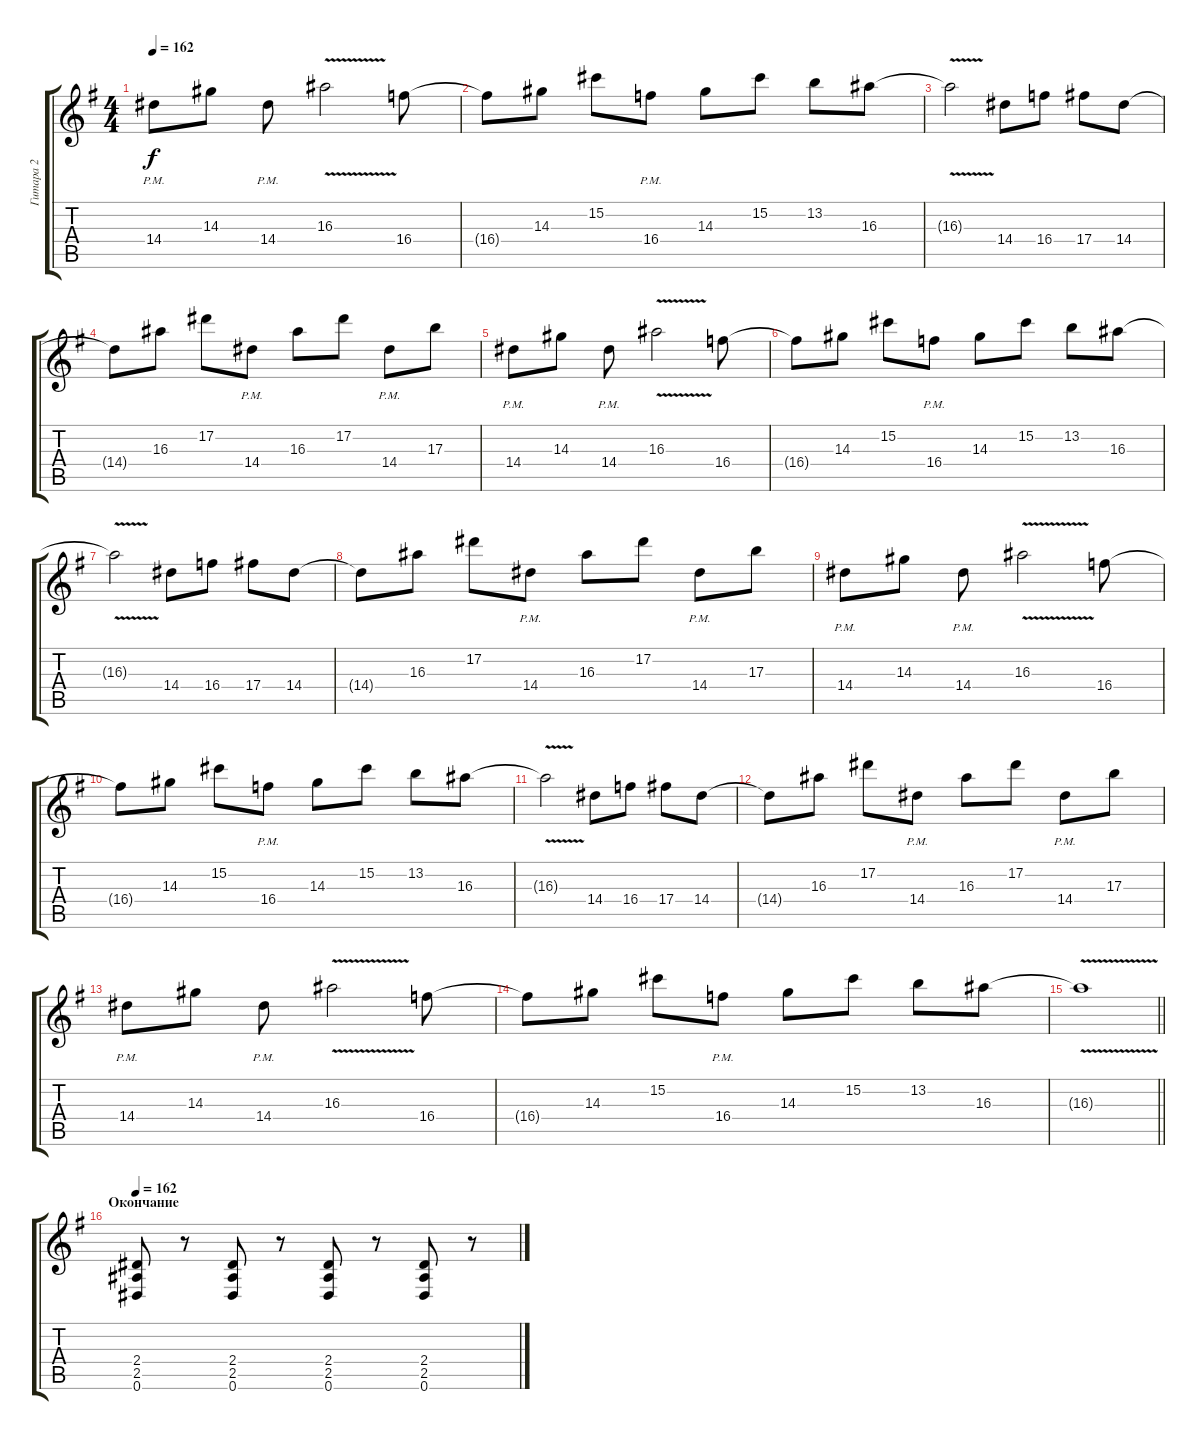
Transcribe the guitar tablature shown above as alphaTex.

\track ("Гитара 2" "Гитара 2") {instrument distortionguitar}
\staff {score tabs}
\tuning (Eb4 Bb3 Gb3 Db3 Ab2 Eb2) {hide}
\ts (4 4)
\tempo 162
\clef g2
\ks eminor
14.4{pm}.8{dy f} 14.3.8 14.4{pm}.8 16.3{v}.2 16.4.8 |
16.4{t}.8 14.3.8 15.2.8 16.4{pm}.8 14.3.8 15.2.8 13.2.8 16.3.8 |
16.3{v t}.2 14.4.8 16.4.8 17.4.8 14.4.8 |
14.4{t}.8 16.3.8 17.2.8 14.4{pm}.8 16.3.8 17.2.8 14.4{pm}.8 17.3.8 |
14.4{pm}.8 14.3.8 14.4{pm}.8 16.3{v}.2 16.4.8 |
16.4{t}.8 14.3.8 15.2.8 16.4{pm}.8 14.3.8 15.2.8 13.2.8 16.3.8 |
16.3{v t}.2 14.4.8 16.4.8 17.4.8 14.4.8 |
14.4{t}.8 16.3.8 17.2.8 14.4{pm}.8 16.3.8 17.2.8 14.4{pm}.8 17.3.8 |
14.4{pm}.8 14.3.8 14.4{pm}.8 16.3{v}.2 16.4.8 |
16.4{t}.8 14.3.8 15.2.8 16.4{pm}.8 14.3.8 15.2.8 13.2.8 16.3.8 |
16.3{v t}.2 14.4.8 16.4.8 17.4.8 14.4.8 |
14.4{t}.8 16.3.8 17.2.8 14.4{pm}.8 16.3.8 17.2.8 14.4{pm}.8 17.3.8 |
14.4{pm}.8 14.3.8 14.4{pm}.8 16.3{v}.2 16.4.8 |
16.4{t}.8 14.3.8 15.2.8 16.4{pm}.8 14.3.8 15.2.8 13.2.8 16.3.8 |
\barLineRight lightlight
16.3{v t}.1 |
\section ("" "Окончание")
\tempo 162
(2.4 2.5 0.6).8 r.8 (2.4 2.5 0.6).8 r.8 (2.4 2.5 0.6).8 r.8 (2.4 2.5 0.6).8 r.8
